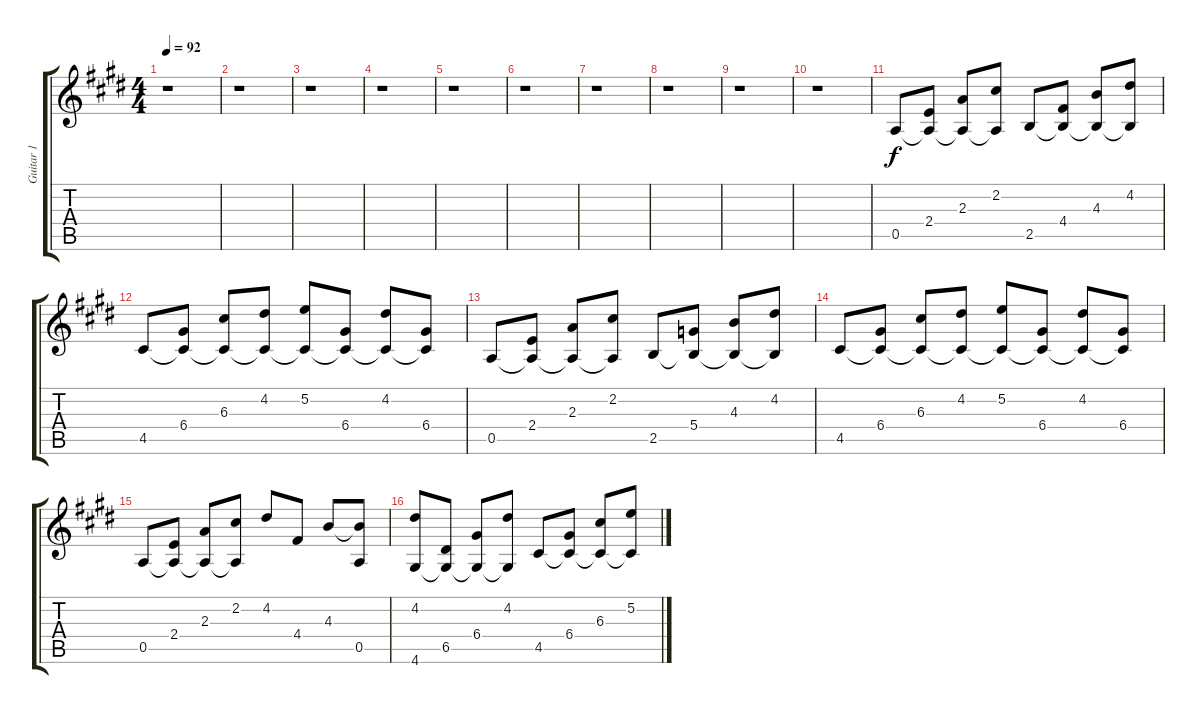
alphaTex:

\track ("Guitar 1" "Guitar 1") {instrument acousticguitarsteel}
\staff {score tabs}
\tuning (E4 B3 G3 D3 A2 E2) {hide}
\ts (4 4)
\tempo 92
\clef g2
\ks e
r.1{dy f} |
r.1 |
r.1 |
r.1 |
r.1 |
r.1 |
r.1 |
r.1 |
r.1 |
r.1 |
0.5.8 (2.4 0.5{t}).8 (2.3 0.5{t}).8 (2.2 0.5{t}).8 2.5.8 (4.4 2.5{t}).8 (4.3 2.5{t}).8 (4.2 2.5{t}).8 |
4.5.8 (6.4 4.5{t}).8 (6.3 4.5{t}).8 (4.2 4.5{t}).8 (5.2 4.5{t}).8 (6.4 4.5{t}).8 (4.2 4.5{t}).8 (6.4 4.5{t}).8 |
0.5.8 (2.4 0.5{t}).8 (2.3 0.5{t}).8 (2.2 0.5{t}).8 2.5.8 (5.4 2.5{t}).8 (4.3 2.5{t}).8 (4.2 2.5{t}).8 |
4.5.8 (6.4 4.5{t}).8 (6.3 4.5{t}).8 (4.2 4.5{t}).8 (5.2 4.5{t}).8 (6.4 4.5{t}).8 (4.2 4.5{t}).8 (6.4 4.5{t}).8 |
0.5.8 (2.4 0.5{t}).8 (2.3 0.5{t}).8 (2.2 0.5{t}).8 4.2.8 4.4.8 4.3.8 (4.3{t} 0.5).8 |
(4.2 4.6).8 (6.5 4.6{t}).8 (6.4 4.6{t}).8 (4.2 4.6{t}).8 4.5.8 (6.4 4.5{t}).8 (6.3 4.5{t}).8 (5.2 4.5{t}).8
